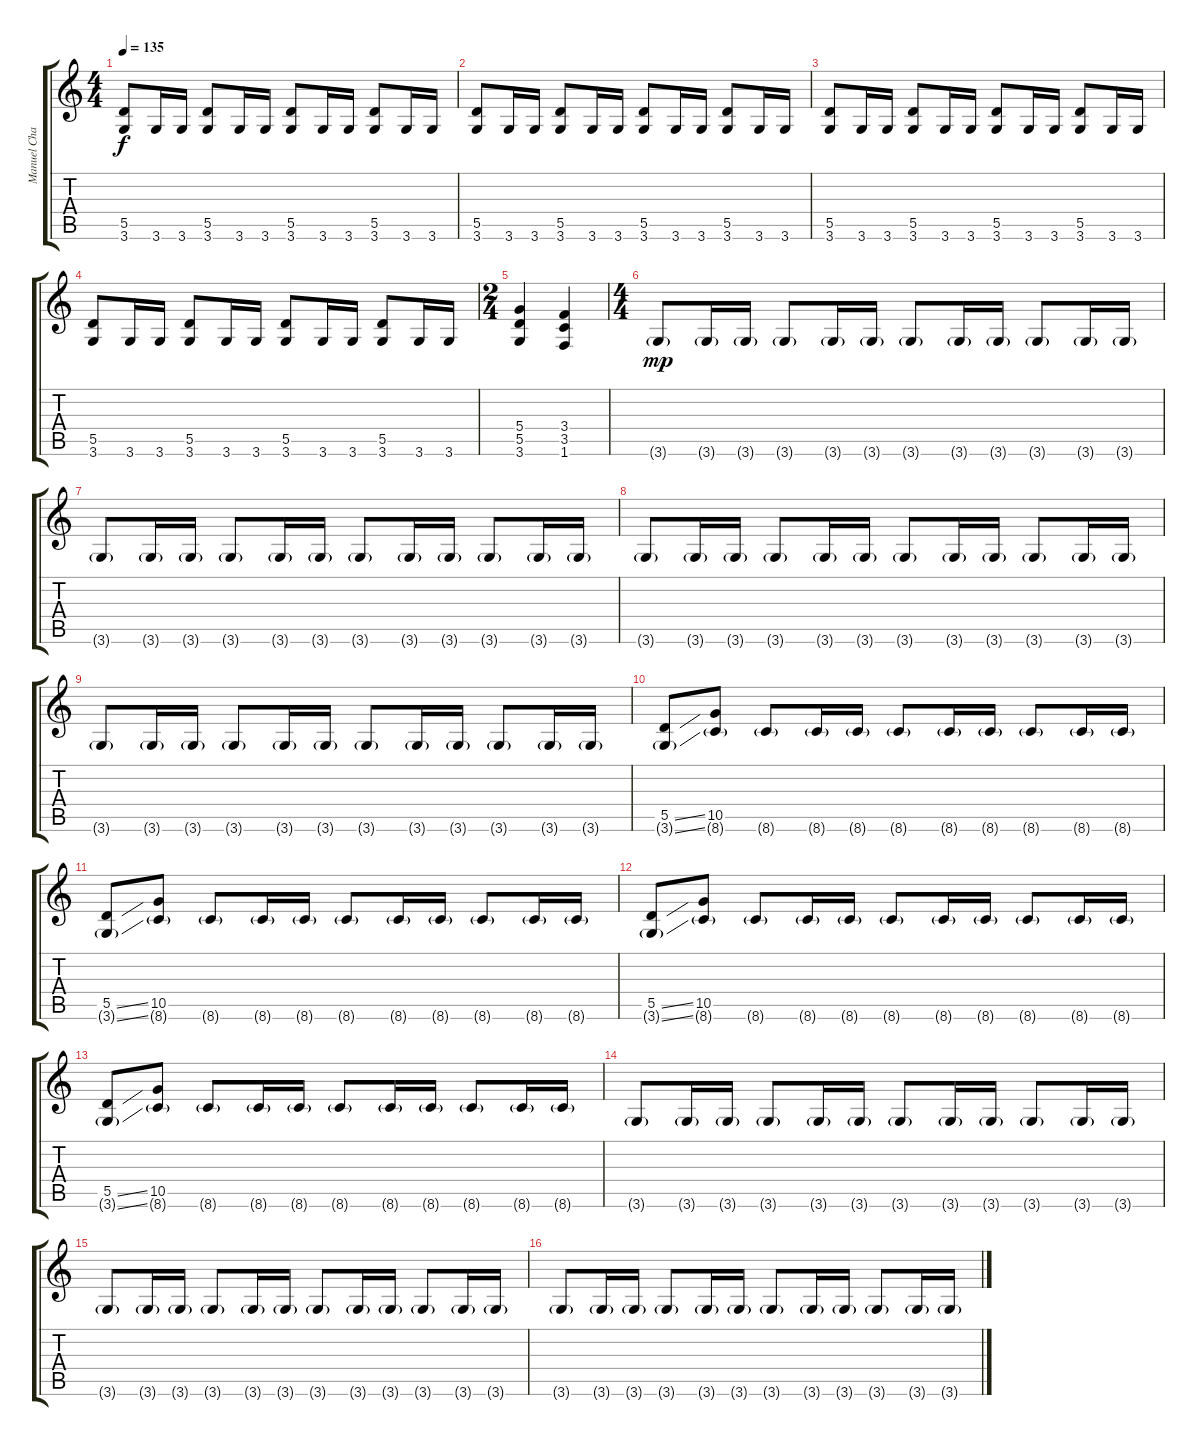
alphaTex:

\track ("Manuel Charlton (guitar rythm)" "Manuel Cha") {instrument overdrivenguitar}
\staff {score tabs}
\tuning (E4 B3 G3 D3 A2 E2) {hide}
\ts (4 4)
\tempo 135
\clef g2
\ks c
(5.5 3.6).8{dy f instrument overdrivenguitar} 3.6.16 3.6.16 (5.5 3.6).8 3.6.16 3.6.16 (5.5 3.6).8 3.6.16 3.6.16 (5.5 3.6).8 3.6.16 3.6.16 |
(5.5 3.6).8 3.6.16 3.6.16 (5.5 3.6).8 3.6.16 3.6.16 (5.5 3.6).8 3.6.16 3.6.16 (5.5 3.6).8 3.6.16 3.6.16 |
(5.5 3.6).8 3.6.16 3.6.16 (5.5 3.6).8 3.6.16 3.6.16 (5.5 3.6).8 3.6.16 3.6.16 (5.5 3.6).8 3.6.16 3.6.16 |
(5.5 3.6).8 3.6.16 3.6.16 (5.5 3.6).8 3.6.16 3.6.16 (5.5 3.6).8 3.6.16 3.6.16 (5.5 3.6).8 3.6.16 3.6.16 |
\ts (2 4)
(5.4 5.5 3.6).4 (3.4 3.5 1.6).4 |
\ts (4 4)
3.6{g}.8{dy mp} 3.6{g}.16 3.6{g}.16 3.6{g}.8 3.6{g}.16 3.6{g}.16 3.6{g}.8 3.6{g}.16 3.6{g}.16 3.6{g}.8 3.6{g}.16 3.6{g}.16 |
3.6{g}.8 3.6{g}.16 3.6{g}.16 3.6{g}.8 3.6{g}.16 3.6{g}.16 3.6{g}.8 3.6{g}.16 3.6{g}.16 3.6{g}.8 3.6{g}.16 3.6{g}.16 |
3.6{g}.8 3.6{g}.16 3.6{g}.16 3.6{g}.8 3.6{g}.16 3.6{g}.16 3.6{g}.8 3.6{g}.16 3.6{g}.16 3.6{g}.8 3.6{g}.16 3.6{g}.16 |
3.6{g}.8 3.6{g}.16 3.6{g}.16 3.6{g}.8 3.6{g}.16 3.6{g}.16 3.6{g}.8 3.6{g}.16 3.6{g}.16 3.6{g}.8 3.6{g}.16 3.6{g}.16 |
(5.5{ss} 3.6{ss g}).8 (10.5 8.6{g}).8 8.6{g}.8 8.6{g}.16 8.6{g}.16 8.6{g}.8 8.6{g}.16 8.6{g}.16 8.6{g}.8 8.6{g}.16 8.6{g}.16 |
(5.5{ss} 3.6{ss g}).8 (10.5 8.6{g}).8 8.6{g}.8 8.6{g}.16 8.6{g}.16 8.6{g}.8 8.6{g}.16 8.6{g}.16 8.6{g}.8 8.6{g}.16 8.6{g}.16 |
(5.5{ss} 3.6{ss g}).8 (10.5 8.6{g}).8 8.6{g}.8 8.6{g}.16 8.6{g}.16 8.6{g}.8 8.6{g}.16 8.6{g}.16 8.6{g}.8 8.6{g}.16 8.6{g}.16 |
(5.5{ss} 3.6{ss g}).8 (10.5 8.6{g}).8 8.6{g}.8 8.6{g}.16 8.6{g}.16 8.6{g}.8 8.6{g}.16 8.6{g}.16 8.6{g}.8 8.6{g}.16 8.6{g}.16 |
3.6{g}.8 3.6{g}.16 3.6{g}.16 3.6{g}.8 3.6{g}.16 3.6{g}.16 3.6{g}.8 3.6{g}.16 3.6{g}.16 3.6{g}.8 3.6{g}.16 3.6{g}.16 |
3.6{g}.8 3.6{g}.16 3.6{g}.16 3.6{g}.8 3.6{g}.16 3.6{g}.16 3.6{g}.8 3.6{g}.16 3.6{g}.16 3.6{g}.8 3.6{g}.16 3.6{g}.16 |
3.6{g}.8 3.6{g}.16 3.6{g}.16 3.6{g}.8 3.6{g}.16 3.6{g}.16 3.6{g}.8 3.6{g}.16 3.6{g}.16 3.6{g}.8 3.6{g}.16 3.6{g}.16
